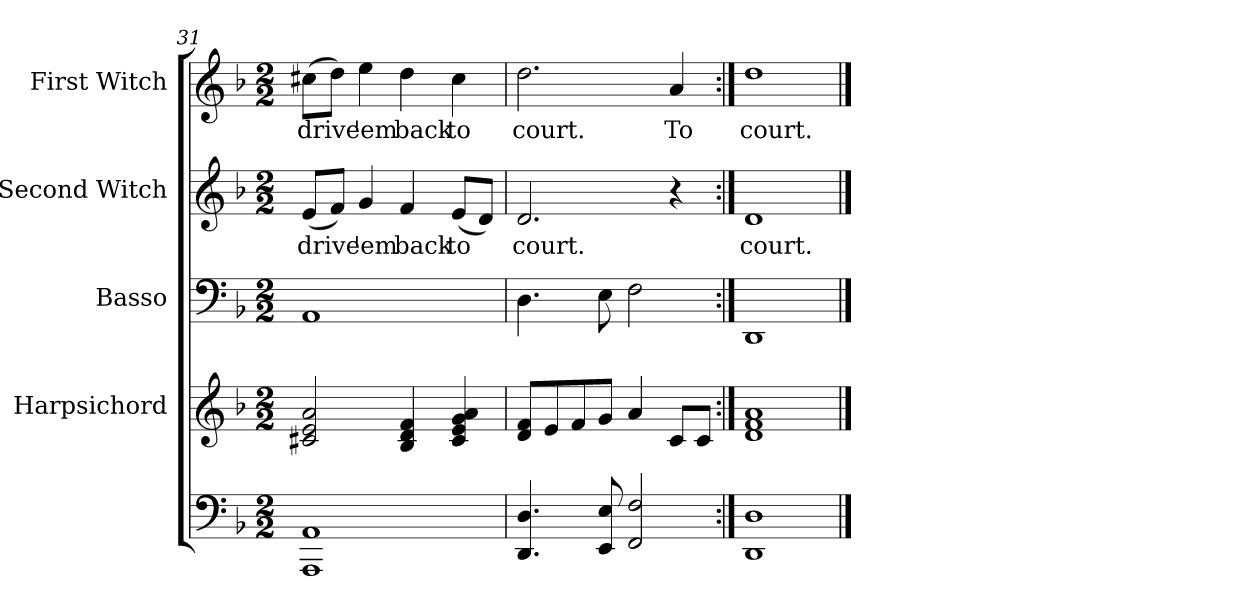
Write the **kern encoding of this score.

**kern	**kern	**kern	**kern	**text	**kern	**text
*part5	*part4	*part3	*part2	*part2	*part1	*part1
*staff5	*staff4	*staff3	*staff2	*staff2	*staff1	*staff1
*	*I"Harpsichord	*I"Basso	*I"Second Witch	*	*I"First Witch	*
*	*I'Harps.	*I'Basso	*I'Witch-2	*	*I'Witch-1	*
*clefF4	*clefG2	*clefF4	*clefG2	*	*clefG2	*
*k[b-]	*k[b-]	*k[b-]	*k[b-]	*	*k[b-]	*
*d:	*d:	*d:	*d:	*	*d:	*
*M2/2	*M2/2	*M2/2	*M2/2	*	*M2/2	*
=31	=31	=31	=31	=31	=31	=31
!	!	!	!	!LO:LY:b:color=#000000	!	!
!	!	!	!	!	!	!LO:LY:b:color=#000000
1AAAi 1AAi	2c#Xi/ 2ei 2ai	1AAi	(8ei/L	drive	(8cc#Xi\L	drive
.	.	.	8fi/J)	.	8ddi\J)	.
!	!	!	!	!LO:LY:b:color=#000000	!	!
!	!	!	!	!	!	!LO:LY:b:color=#000000
.	.	.	4gi/	'em	4eei\	'em
!	!	!	!	!LO:LY:b:color=#000000	!	!
!	!	!	!	!	!	!LO:LY:b:color=#000000
.	4B-i/ 4di 4fi	.	4fi/	back	4ddi\	back
!	!	!	!	!LO:LY:b:color=#000000	!	!
!	!	!	!	!	!	!LO:LY:b:color=#000000
.	4c#i/ 4ei 4gi 4ai	.	(8ei/L	to	4cc#i\	to
.	.	.	8di/J)	.	.	.
=32	=32	=32	=32	=32	=32	=32
!	!	!	!	!LO:LY:b:color=#000000	!	!
!	!	!	!	!	!	!LO:LY:b:color=#000000
4.DDi/ 4.Di	8di/ 8fiL	4.Di\	2.di/	court.	2.ddi\	court.
.	8ei/	.	.	.	.	.
.	8fi/	.	.	.	.	.
8EEi/ 8Ei	8gi/J	8Ei\	.	.	.	.
2FFi/ 2Fi	4ai/	2Fi\	.	.	.	.
!	!	!	!	!	!	!LO:LY:b:color=#000000
.	8ci/L	.	4r	.	4ai/	To
.	8ci/J	.	.	.	.	.
=33:|!	=33:|!	=33:|!	=33:|!	=33:|!	=33:|!	=33:|!
!	!	!	!	!LO:LY:b:color=#000000	!	!
!	!	!	!	!	!	!LO:LY:b:color=#000000
1DDi 1Di	1di 1fi 1ai	1DDi	1di	court.	1ddi	court.
==	==	==	==	==	==	==
*-	*-	*-	*-	*-	*-	*-
